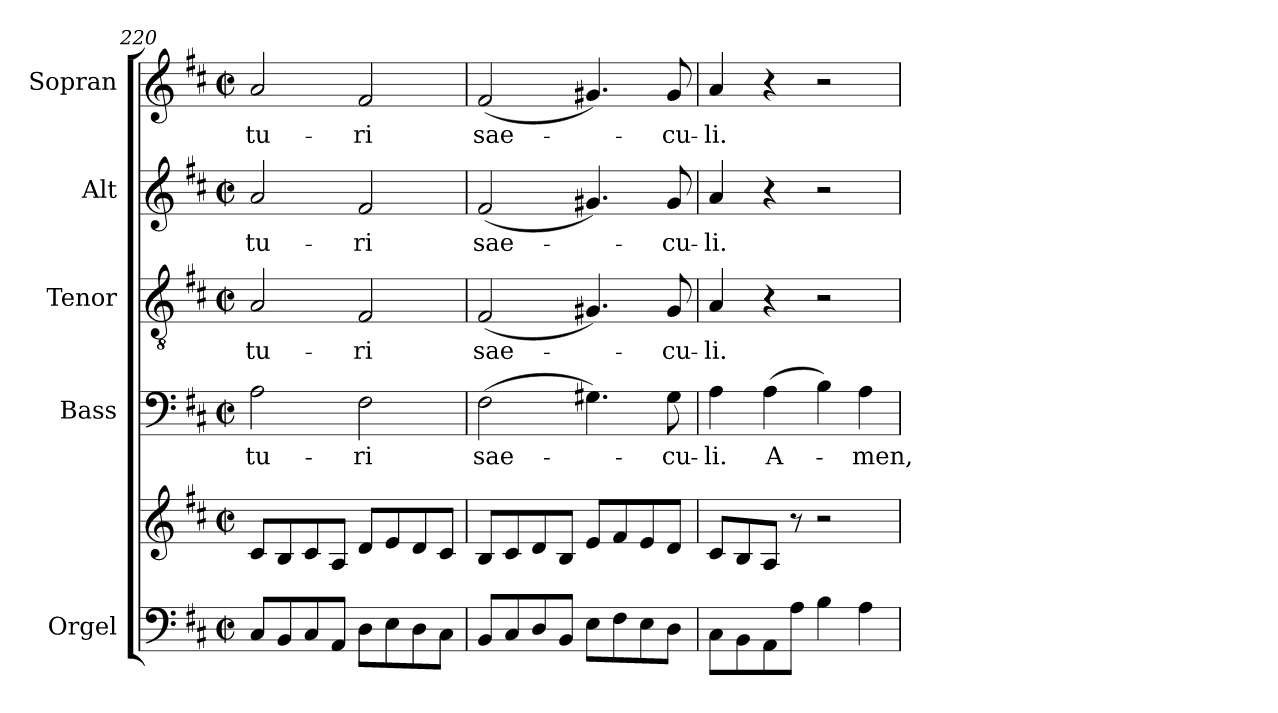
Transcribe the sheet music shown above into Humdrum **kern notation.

**kern	**kern	**kern	**text	**kern	**text	**kern	**text	**kern	**text
*part5	*part5	*part4	*part4	*part3	*part3	*part2	*part2	*part1	*part1
*staff6	*staff5	*staff4	*staff4	*staff3	*staff3	*staff2	*staff2	*staff1	*staff1
*I"Orgel	*	*I"Bass	*	*I"Tenor	*	*I"Alt	*	*I"Sopran	*
*I'Org.	*	*I'B.	*	*I'T.	*	*I'A.	*	*I'S.	*
!!LO:LB:g=z
*clefF4	*clefG2	*clefF4	*	*clefGv2	*	*clefG2	*	*clefG2	*
*k[f#c#]	*k[f#c#]	*k[f#c#]	*	*k[f#c#]	*	*k[f#c#]	*	*k[f#c#]	*
*D:	*D:	*D:	*	*D:	*	*D:	*	*D:	*
*M2/2	*M2/2	*M2/2	*	*M2/2	*	*M2/2	*	*M2/2	*
*met(c|)	*met(c|)	*met(c|)	*	*met(c|)	*	*met(c|)	*	*met(c|)	*
=220	=220	=220	=220	=220	=220	=220	=220	=220	=220
!	!	!	!LO:LY:b	!	!LO:LY:b	!	!LO:LY:b	!	!LO:LY:b
8C#/L	8c#/L	2A\	-tu-	2A/	-tu-	2a/	-tu-	2a/	-tu-
8BB/	8B/	.	.	.	.	.	.	.	.
8C#/	8c#/	.	.	.	.	.	.	.	.
8AA/J	8A/J	.	.	.	.	.	.	.	.
!	!	!	!LO:LY:b	!	!LO:LY:b	!	!LO:LY:b	!	!LO:LY:b
8D\L	8d/L	2F#\	-ri	2F#/	-ri	2f#/	-ri	2f#/	-ri
8E\	8e/	.	.	.	.	.	.	.	.
8D\	8d/	.	.	.	.	.	.	.	.
8C#\J	8c#/J	.	.	.	.	.	.	.	.
=221	=221	=221	=221	=221	=221	=221	=221	=221	=221
!	!	!	!LO:LY:b	!	!LO:LY:b	!	!LO:LY:b	!	!LO:LY:b
8BB/L	8B/L	(>2F#\	sae-	(<2F#/	sae-	(<2f#/	sae-	(<2f#/	sae-
8C#/	8c#/	.	.	.	.	.	.	.	.
8D/	8d/	.	.	.	.	.	.	.	.
8BB/J	8B/J	.	.	.	.	.	.	.	.
8E\L	8e/L	4.G#X\)	.	4.G#X/)	.	4.g#X/)	.	4.g#X/)	.
8F#\	8f#/	.	.	.	.	.	.	.	.
8E\	8e/	.	.	.	.	.	.	.	.
!	!	!	!LO:LY:b	!	!LO:LY:b	!	!LO:LY:b	!	!LO:LY:b
8D\J	8d/J	8G#\	-cu-	8G#/	-cu-	8g#/	-cu-	8g#/	-cu-
=222	=222	=222	=222	=222	=222	=222	=222	=222	=222
!	!	!	!LO:LY:b	!	!LO:LY:b	!	!LO:LY:b	!	!LO:LY:b
8C#\L	8c#/L	4A\	-li.	4A/	-li.	4a/	-li.	4a/	-li.
8BB\	8B/	.	.	.	.	.	.	.	.
!	!	!	!LO:LY:b	!	!	!	!	!	!
8AA\	8A/J	(>4A\	A-	4r	.	4r	.	4r	.
8A\J	8r	.	.	.	.	.	.	.	.
4B\	2r	4B\)	.	2r	.	2r	.	2r	.
!	!	!	!LO:LY:b	!	!	!	!	!	!
4A\	.	4A\	-men,	.	.	.	.	.	.
=	=	=	=	=	=	=	=	=	=
*-	*-	*-	*-	*-	*-	*-	*-	*-	*-
